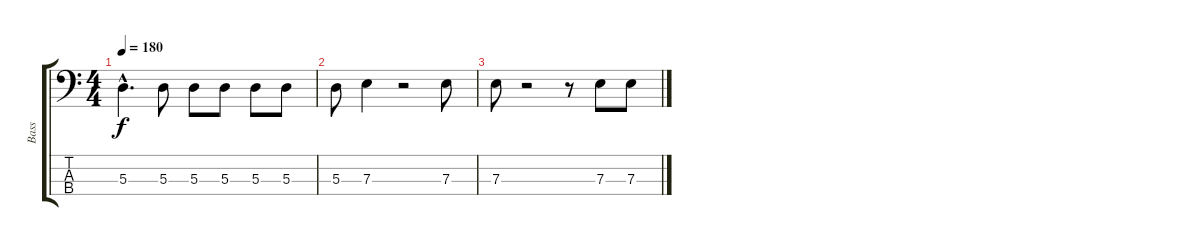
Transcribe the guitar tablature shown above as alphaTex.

\track ("Bass" "Bass") {instrument electricbassfinger}
\staff {score tabs}
\tuning (G2 D2 A1 E1) {hide}
\ts (4 4)
\tempo 180
\clef f4
\ks c
5.3{hac}.4{d dy f} 5.3.8 5.3.8 5.3.8 5.3.8 5.3.8 |
5.3.8 7.3.4 r.2 7.3.8 |
7.3.8 r.2 r.8 7.3.8 7.3.8
